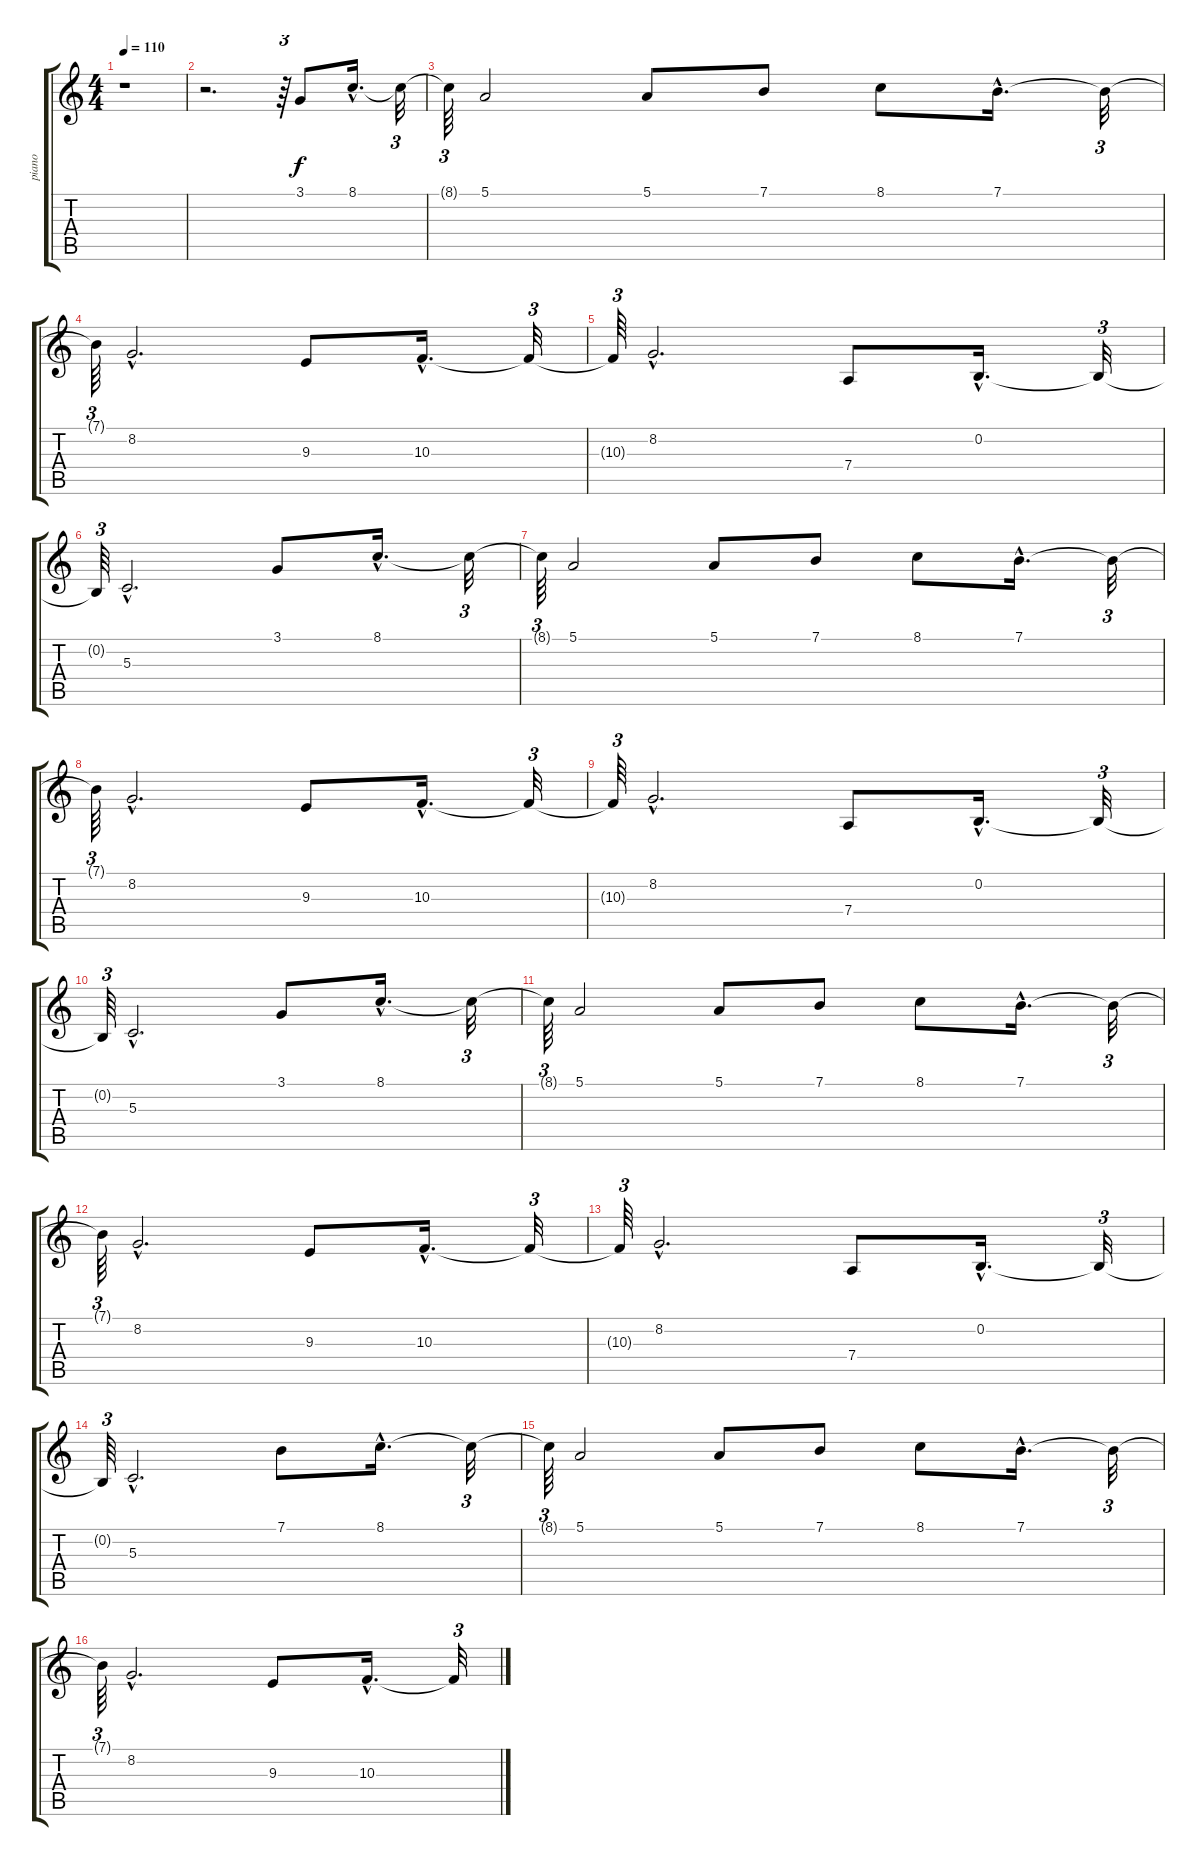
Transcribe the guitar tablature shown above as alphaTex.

\track ("piano" "piano") {instrument acousticgrandpiano}
\staff {score tabs}
\tuning (E4 B3 G3 D3 A2 E2) {hide}
\ts (4 4)
\tempo 110
\clef g2
\ks c
r.1{dy f} |
r.2{d} r.64{tu (3 2)} 3.1.8 8.1{hac}.16{d} 8.1{t}.32{tu (3 2)} |
8.1{t}.64{tu (3 2)} 5.1.2 5.1.8 7.1.8 8.1.8 7.1{hac}.16{d} 7.1{t}.32{tu (3 2)} |
7.1{t}.64{tu (3 2)} 8.2{hac}.2{d} 9.3.8 10.3{hac}.16{d} 10.3{t}.32{tu (3 2)} |
10.3{t}.64{tu (3 2)} 8.2{hac}.2{d} 7.4.8 0.2{hac}.16{d} 0.2{t}.32{tu (3 2)} |
0.2{t}.64{tu (3 2)} 5.3{hac}.2{d} 3.1.8 8.1{hac}.16{d} 8.1{t}.32{tu (3 2)} |
8.1{t}.64{tu (3 2)} 5.1.2 5.1.8 7.1.8 8.1.8 7.1{hac}.16{d} 7.1{t}.32{tu (3 2)} |
7.1{t}.64{tu (3 2)} 8.2{hac}.2{d} 9.3.8 10.3{hac}.16{d} 10.3{t}.32{tu (3 2)} |
10.3{t}.64{tu (3 2)} 8.2{hac}.2{d} 7.4.8 0.2{hac}.16{d} 0.2{t}.32{tu (3 2)} |
0.2{t}.64{tu (3 2)} 5.3{hac}.2{d} 3.1.8 8.1{hac}.16{d} 8.1{t}.32{tu (3 2)} |
8.1{t}.64{tu (3 2)} 5.1.2 5.1.8 7.1.8 8.1.8 7.1{hac}.16{d} 7.1{t}.32{tu (3 2)} |
7.1{t}.64{tu (3 2)} 8.2{hac}.2{d} 9.3.8 10.3{hac}.16{d} 10.3{t}.32{tu (3 2)} |
10.3{t}.64{tu (3 2)} 8.2{hac}.2{d} 7.4.8 0.2{hac}.16{d} 0.2{t}.32{tu (3 2)} |
0.2{t}.64{tu (3 2)} 5.3{hac}.2{d} 7.1.8 8.1{hac}.16{d} 8.1{t}.32{tu (3 2)} |
8.1{t}.64{tu (3 2)} 5.1.2 5.1.8 7.1.8 8.1.8 7.1{hac}.16{d} 7.1{t}.32{tu (3 2)} |
7.1{t}.64{tu (3 2)} 8.2{hac}.2{d} 9.3.8 10.3{hac}.16{d} 10.3{t}.32{tu (3 2)}
